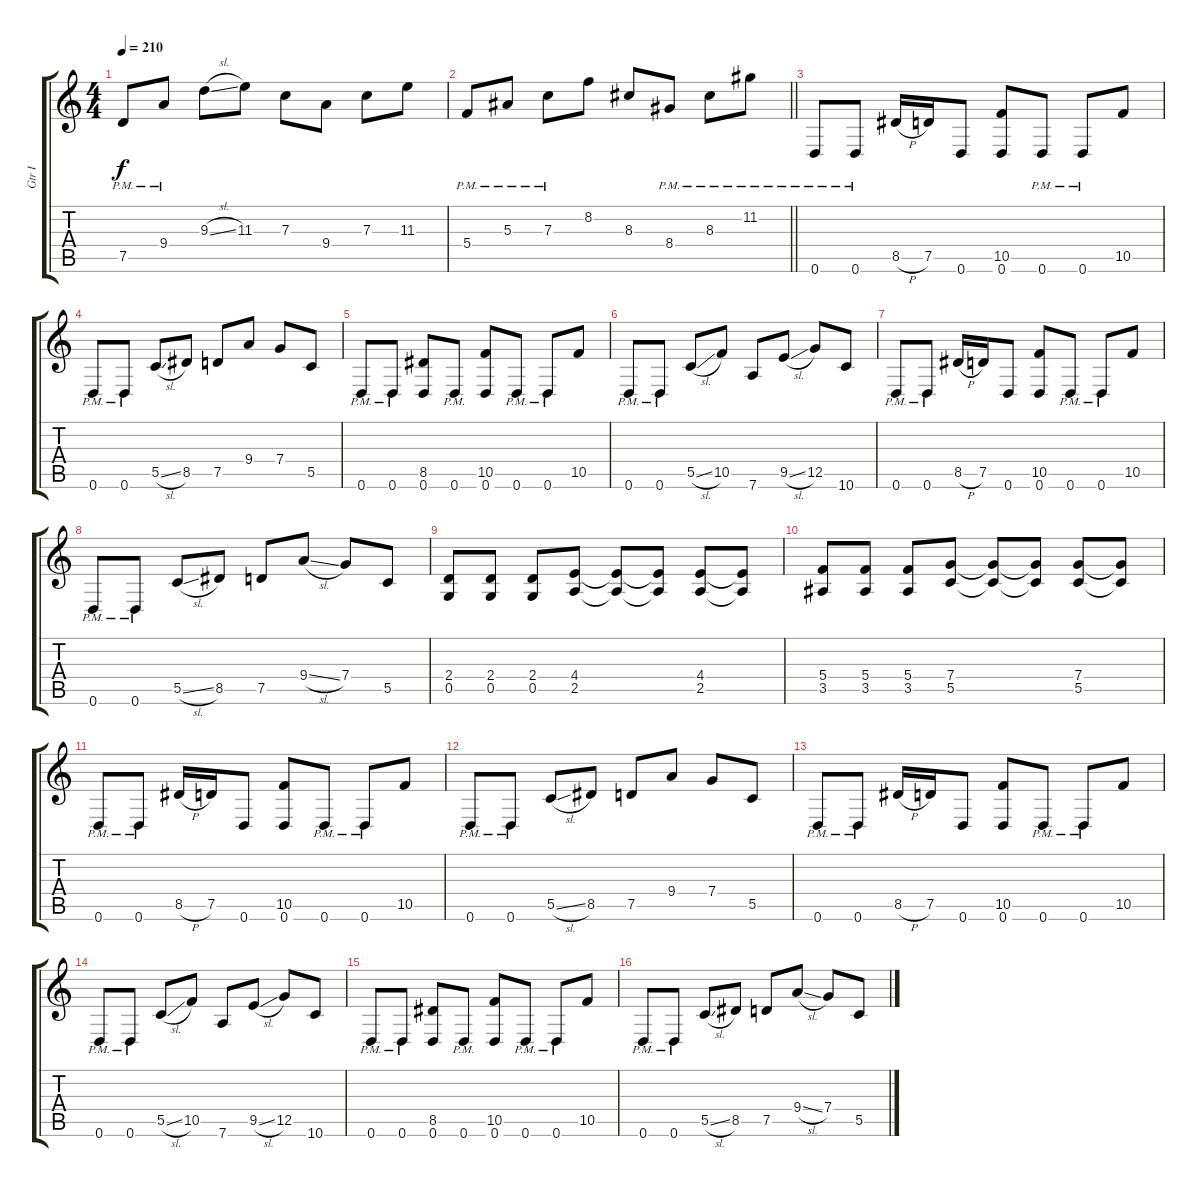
\track ("Gtr I" "Gtr I") {instrument distortionguitar}
\staff {score tabs}
\tuning (D4 A3 F3 C3 G2 D2) {hide}
\ts (4 4)
\tempo 210
\clef g2
\ks c
7.5{pm}.8{dy f} 9.4{pm}.8 9.3{sl}.8 11.3.8 7.3.8 9.4.8 7.3.8 11.3.8 |
\barLineRight lightlight
5.4{pm}.8 5.3{pm}.8 7.3{pm}.8 8.2.8 8.3.8 8.4{pm}.8 8.3{pm}.8 11.2{pm}.8 |
0.6{pm}.8 0.6{pm}.8 8.5{h}.16 7.5.16 0.6.8 (10.5 0.6).8 0.6{pm}.8 0.6{pm}.8 10.5.8 |
0.6{pm}.8 0.6{pm}.8 5.5{sl}.8 8.5.8 7.5.8 9.4.8 7.4.8 5.5.8 |
0.6{pm}.8 0.6{pm}.8 (8.5 0.6).8 0.6{pm}.8 (10.5 0.6).8 0.6{pm}.8 0.6{pm}.8 10.5.8 |
0.6{pm}.8 0.6{pm}.8 5.5{sl}.8 10.5.8 7.6.8 9.5{sl}.8 12.5.8 10.6.8 |
0.6{pm}.8 0.6{pm}.8 8.5{h}.16 7.5.16 0.6.8 (10.5 0.6).8 0.6{pm}.8 0.6{pm}.8 10.5.8 |
0.6{pm}.8 0.6{pm}.8 5.5{sl}.8 8.5.8 7.5.8 9.4{sl}.8 7.4.8 5.5.8 |
(2.4 0.5).8 (2.4 0.5).8 (2.4 0.5).8 (4.4 2.5).8 (4.4{t} 2.5{t}).8 (4.4{t} 2.5{t}).8 (4.4 2.5).8 (4.4{t} 2.5{t}).8 |
(5.4 3.5).8 (5.4 3.5).8 (5.4 3.5).8 (7.4 5.5).8 (7.4{t} 5.5{t}).8 (7.4{t} 5.5{t}).8 (7.4 5.5).8 (7.4{t} 5.5{t}).8 |
0.6{pm}.8 0.6{pm}.8 8.5{h}.16 7.5.16 0.6.8 (10.5 0.6).8 0.6{pm}.8 0.6{pm}.8 10.5.8 |
0.6{pm}.8 0.6{pm}.8 5.5{sl}.8 8.5.8 7.5.8 9.4.8 7.4.8 5.5.8 |
0.6{pm}.8 0.6{pm}.8 8.5{h}.16 7.5.16 0.6.8 (10.5 0.6).8 0.6{pm}.8 0.6{pm}.8 10.5.8 |
0.6{pm}.8 0.6{pm}.8 5.5{sl}.8 10.5.8 7.6.8 9.5{sl}.8 12.5.8 10.6.8 |
0.6{pm}.8 0.6{pm}.8 (8.5 0.6).8 0.6{pm}.8 (10.5 0.6).8 0.6{pm}.8 0.6{pm}.8 10.5.8 |
0.6{pm}.8 0.6{pm}.8 5.5{sl}.8 8.5.8 7.5.8 9.4{sl}.8 7.4.8 5.5.8
